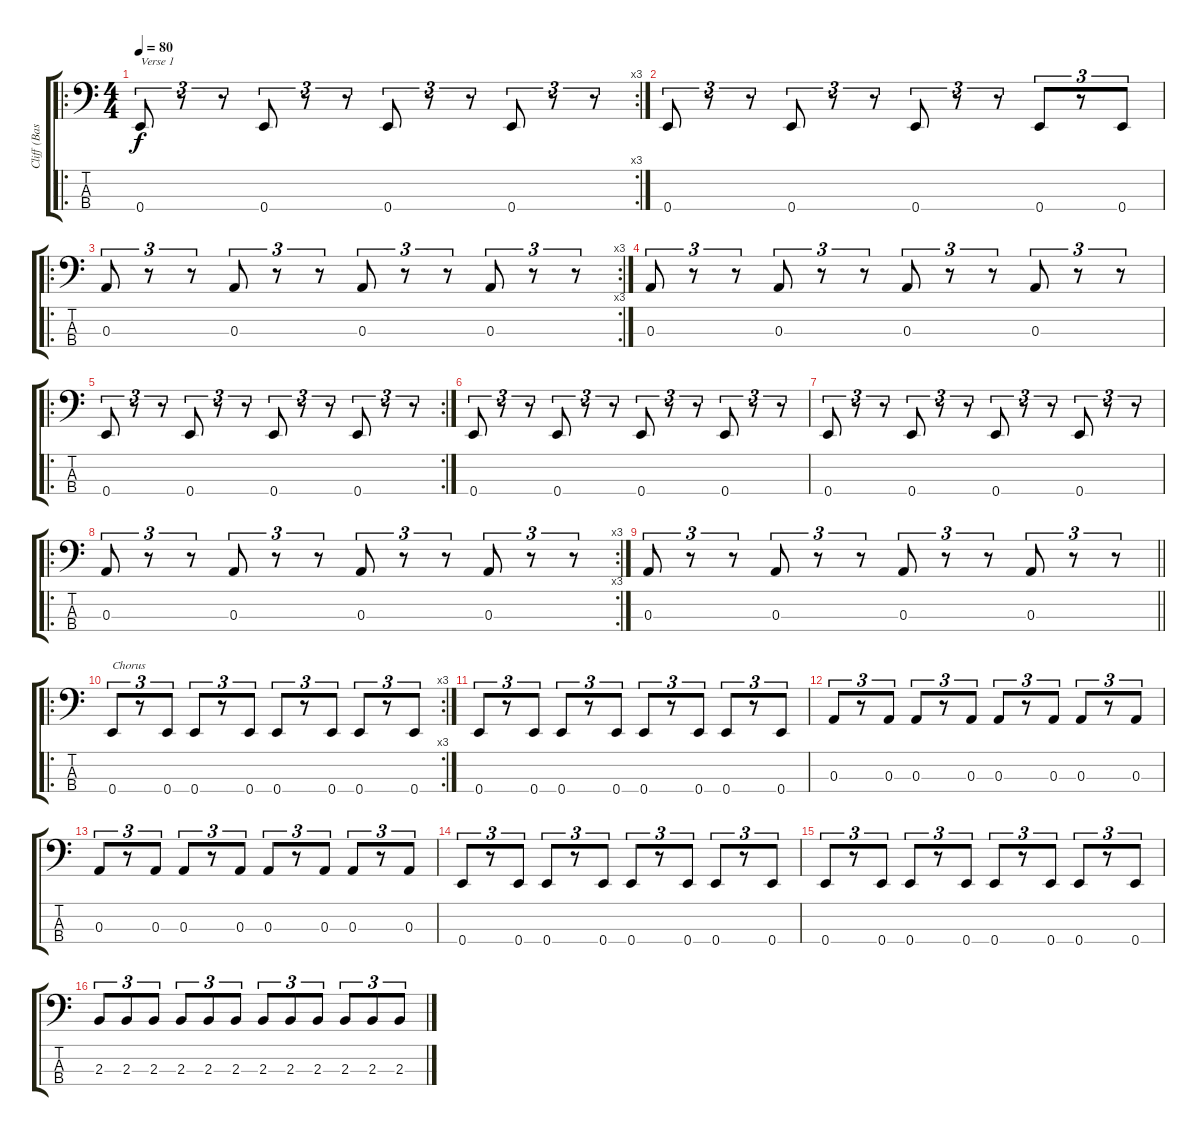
\track ("Cliff (Bass)" "Cliff (Bas") {instrument electricbassfinger}
\staff {score tabs}
\tuning (G2 D2 A1 E1) {hide}
\ro
\rc 3
\ts (4 4)
\tempo 80
\clef f4
\ks c
0.4.8{tu (3 2) txt "Verse 1" dy f} r.8{tu (3 2)} r.8{tu (3 2)} 0.4.8{tu (3 2)} r.8{tu (3 2)} r.8{tu (3 2)} 0.4.8{tu (3 2)} r.8{tu (3 2)} r.8{tu (3 2)} 0.4.8{tu (3 2)} r.8{tu (3 2)} r.8{tu (3 2)} |
0.4.8{tu (3 2)} r.8{tu (3 2)} r.8{tu (3 2)} 0.4.8{tu (3 2)} r.8{tu (3 2)} r.8{tu (3 2)} 0.4.8{tu (3 2)} r.8{tu (3 2)} r.8{tu (3 2)} 0.4.8{tu (3 2)} r.8{tu (3 2)} 0.4.8{tu (3 2)} |
\ro
\rc 3
0.3.8{tu (3 2)} r.8{tu (3 2)} r.8{tu (3 2)} 0.3.8{tu (3 2)} r.8{tu (3 2)} r.8{tu (3 2)} 0.3.8{tu (3 2)} r.8{tu (3 2)} r.8{tu (3 2)} 0.3.8{tu (3 2)} r.8{tu (3 2)} r.8{tu (3 2)} |
0.3.8{tu (3 2)} r.8{tu (3 2)} r.8{tu (3 2)} 0.3.8{tu (3 2)} r.8{tu (3 2)} r.8{tu (3 2)} 0.3.8{tu (3 2)} r.8{tu (3 2)} r.8{tu (3 2)} 0.3.8{tu (3 2)} r.8{tu (3 2)} r.8{tu (3 2)} |
\ro
\rc 2
0.4.8{tu (3 2)} r.8{tu (3 2)} r.8{tu (3 2)} 0.4.8{tu (3 2)} r.8{tu (3 2)} r.8{tu (3 2)} 0.4.8{tu (3 2)} r.8{tu (3 2)} r.8{tu (3 2)} 0.4.8{tu (3 2)} r.8{tu (3 2)} r.8{tu (3 2)} |
0.4.8{tu (3 2)} r.8{tu (3 2)} r.8{tu (3 2)} 0.4.8{tu (3 2)} r.8{tu (3 2)} r.8{tu (3 2)} 0.4.8{tu (3 2)} r.8{tu (3 2)} r.8{tu (3 2)} 0.4.8{tu (3 2)} r.8{tu (3 2)} r.8{tu (3 2)} |
0.4.8{tu (3 2)} r.8{tu (3 2)} r.8{tu (3 2)} 0.4.8{tu (3 2)} r.8{tu (3 2)} r.8{tu (3 2)} 0.4.8{tu (3 2)} r.8{tu (3 2)} r.8{tu (3 2)} 0.4.8{tu (3 2)} r.8{tu (3 2)} r.8{tu (3 2)} |
\ro
\rc 3
0.3.8{tu (3 2)} r.8{tu (3 2)} r.8{tu (3 2)} 0.3.8{tu (3 2)} r.8{tu (3 2)} r.8{tu (3 2)} 0.3.8{tu (3 2)} r.8{tu (3 2)} r.8{tu (3 2)} 0.3.8{tu (3 2)} r.8{tu (3 2)} r.8{tu (3 2)} |
\barLineRight lightlight
0.3.8{tu (3 2)} r.8{tu (3 2)} r.8{tu (3 2)} 0.3.8{tu (3 2)} r.8{tu (3 2)} r.8{tu (3 2)} 0.3.8{tu (3 2)} r.8{tu (3 2)} r.8{tu (3 2)} 0.3.8{tu (3 2)} r.8{tu (3 2)} r.8{tu (3 2)} |
\ro
\rc 3
0.4.8{tu (3 2) txt "Chorus"} r.8{tu (3 2)} 0.4.8{tu (3 2)} 0.4.8{tu (3 2)} r.8{tu (3 2)} 0.4.8{tu (3 2)} 0.4.8{tu (3 2)} r.8{tu (3 2)} 0.4.8{tu (3 2)} 0.4.8{tu (3 2)} r.8{tu (3 2)} 0.4.8{tu (3 2)} |
0.4.8{tu (3 2)} r.8{tu (3 2)} 0.4.8{tu (3 2)} 0.4.8{tu (3 2)} r.8{tu (3 2)} 0.4.8{tu (3 2)} 0.4.8{tu (3 2)} r.8{tu (3 2)} 0.4.8{tu (3 2)} 0.4.8{tu (3 2)} r.8{tu (3 2)} 0.4.8{tu (3 2)} |
0.3.8{tu (3 2)} r.8{tu (3 2)} 0.3.8{tu (3 2)} 0.3.8{tu (3 2)} r.8{tu (3 2)} 0.3.8{tu (3 2)} 0.3.8{tu (3 2)} r.8{tu (3 2)} 0.3.8{tu (3 2)} 0.3.8{tu (3 2)} r.8{tu (3 2)} 0.3.8{tu (3 2)} |
0.3.8{tu (3 2)} r.8{tu (3 2)} 0.3.8{tu (3 2)} 0.3.8{tu (3 2)} r.8{tu (3 2)} 0.3.8{tu (3 2)} 0.3.8{tu (3 2)} r.8{tu (3 2)} 0.3.8{tu (3 2)} 0.3.8{tu (3 2)} r.8{tu (3 2)} 0.3.8{tu (3 2)} |
0.4.8{tu (3 2)} r.8{tu (3 2)} 0.4.8{tu (3 2)} 0.4.8{tu (3 2)} r.8{tu (3 2)} 0.4.8{tu (3 2)} 0.4.8{tu (3 2)} r.8{tu (3 2)} 0.4.8{tu (3 2)} 0.4.8{tu (3 2)} r.8{tu (3 2)} 0.4.8{tu (3 2)} |
0.4.8{tu (3 2)} r.8{tu (3 2)} 0.4.8{tu (3 2)} 0.4.8{tu (3 2)} r.8{tu (3 2)} 0.4.8{tu (3 2)} 0.4.8{tu (3 2)} r.8{tu (3 2)} 0.4.8{tu (3 2)} 0.4.8{tu (3 2)} r.8{tu (3 2)} 0.4.8{tu (3 2)} |
2.3.8{tu (3 2)} 2.3.8{tu (3 2)} 2.3.8{tu (3 2)} 2.3.8{tu (3 2)} 2.3.8{tu (3 2)} 2.3.8{tu (3 2)} 2.3.8{tu (3 2)} 2.3.8{tu (3 2)} 2.3.8{tu (3 2)} 2.3.8{tu (3 2)} 2.3.8{tu (3 2)} 2.3.8{tu (3 2)}
